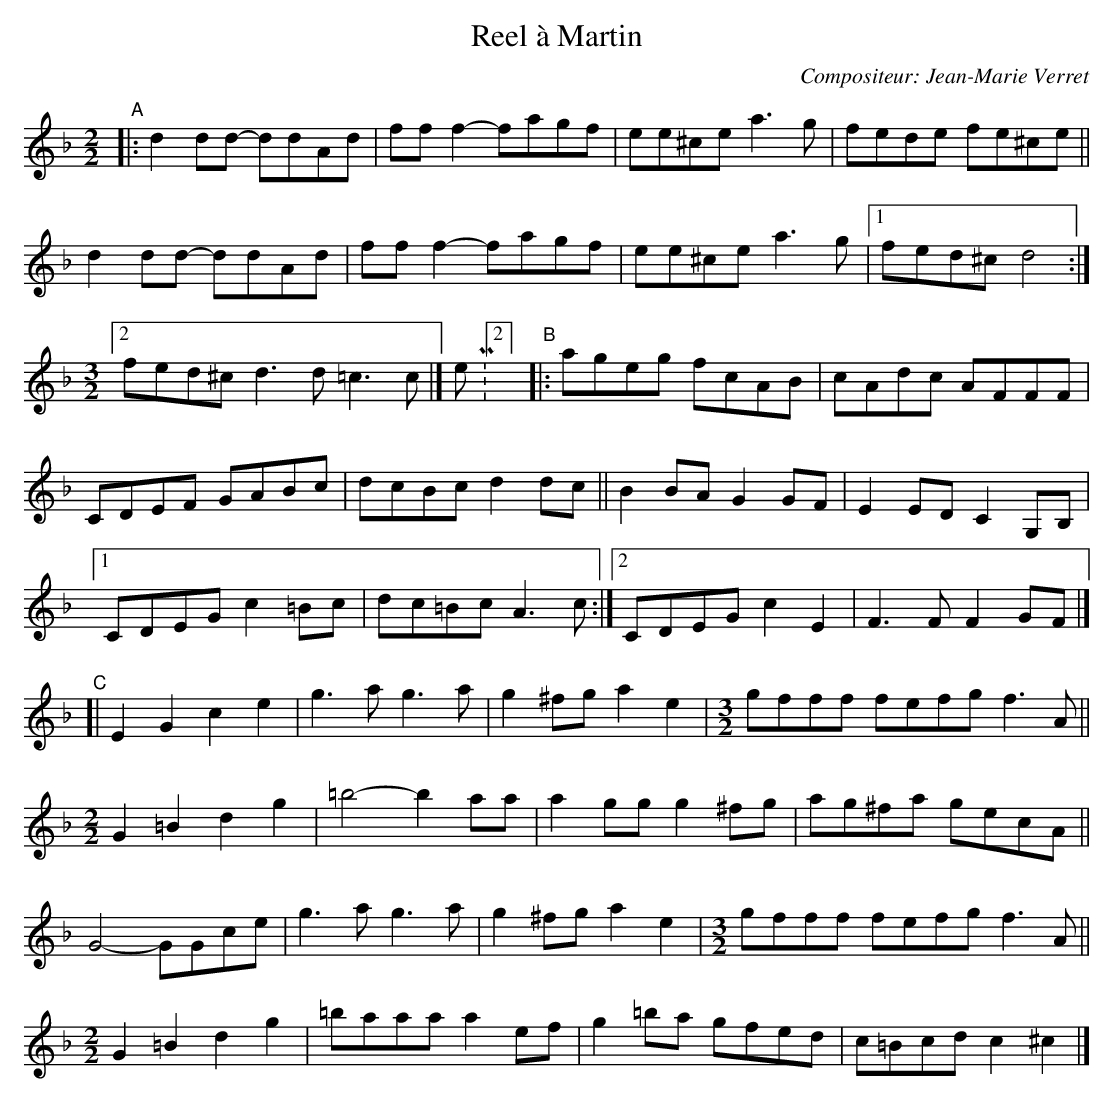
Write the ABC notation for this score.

X:1
T: Reel \`a Martin
C: Compositeur: Jean-Marie Verret
M: 2/2
L: 1/8
K: Dm
"A"|:\
d2dd- ddAd | fff2- fagf | ee^ce a3g | fede fe^ce ||\
d2dd- ddAd | fff2- fagf | ee^ce a3g |[1 fed^c d4 :|[M:3/2] [2 fed^c d3d =c3c |]eM:2/2]
"^B"|:\
ageg fcAB | cAdc AFFF | CDEF GABc | dcBc d2dc ||\
B2BA G2GF | E2ED C2G,B, |[1 CDEG c2=Bc | dc=Bc A3c :|[2 CDEG c2E2 | F3F F2GF |]
"^C"[|\
E2G2 c2e2 | g3a g3a | g2^fg a2e2 |[M:3/2] gfff fefg f3A ||\
[M:2/2] G2=B2 d2g2 | =b4- b2aa | a2gg g2^fg | ag^fa gecA ||
G4- GGce | g3a g3a | g2^fg a2e2 |[M:3/2] gfff fefg f3A ||\
[M:2/2] G2=B2 d2g2 | =baaa a2ef | g2=ba gfed | c=Bcd c2^c2 |]
